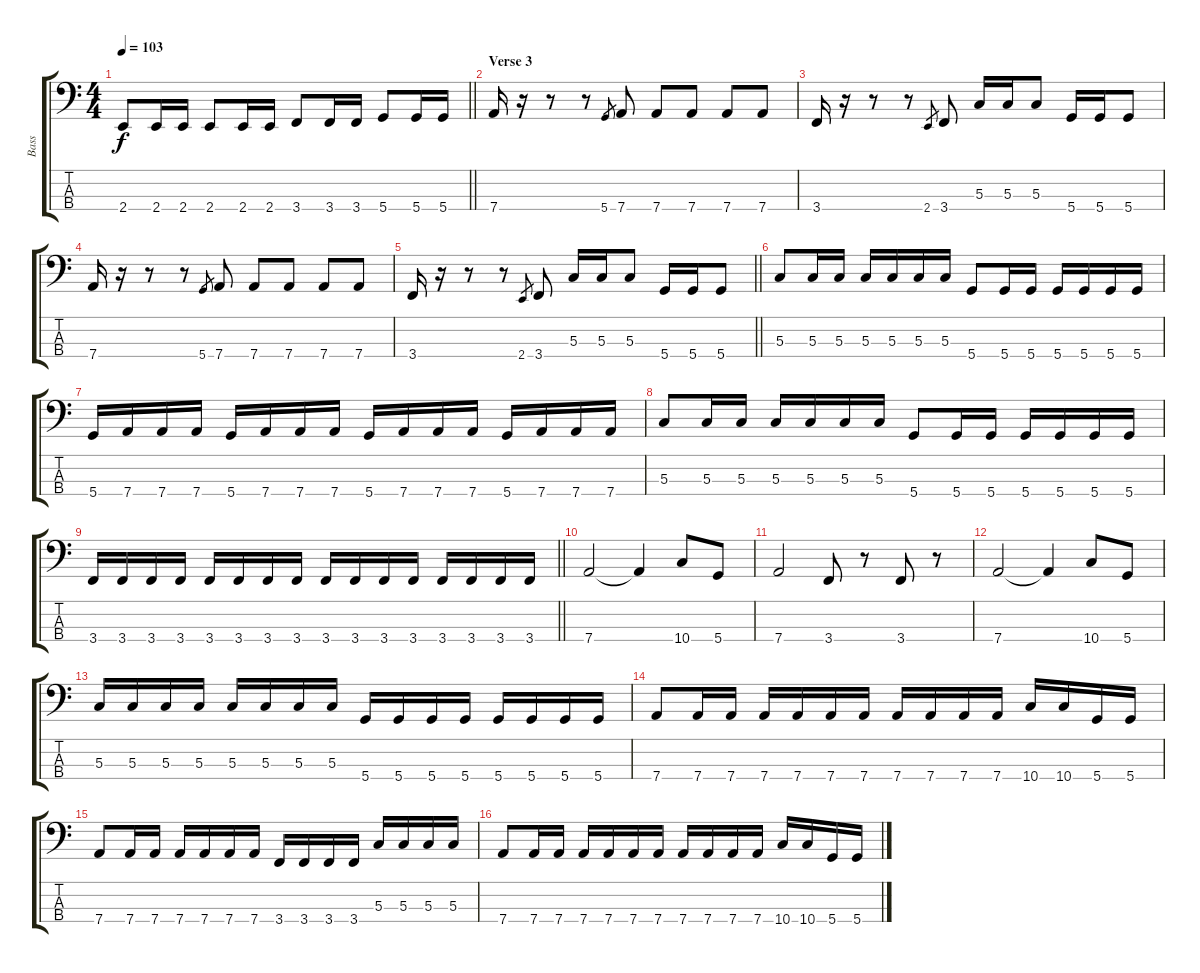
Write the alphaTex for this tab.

\track ("Bass" "Bass") {instrument electricbassfinger}
\staff {score tabs}
\tuning (F2 C2 G1 D1) {hide}
\ts (4 4)
\tempo 103
\clef f4
\barLineRight lightlight
\ks aminor
2.4.8{dy f} 2.4.16 2.4.16 2.4.8 2.4.16 2.4.16 3.4.8 3.4.16 3.4.16 5.4.8 5.4.16 5.4.16 |
\section ("" "Verse 3")
7.4.16 r.16 r.8 r.8 5.4.8{gr} 7.4.8 7.4.8 7.4.8 7.4.8 7.4.8 |
3.4.16 r.16 r.8 r.8 2.4.8{gr} 3.4.8 5.3.16 5.3.16 5.3.8 5.4.16 5.4.16 5.4.8 |
7.4.16 r.16 r.8 r.8 5.4.8{gr} 7.4.8 7.4.8 7.4.8 7.4.8 7.4.8 |
\barLineRight lightlight
3.4.16 r.16 r.8 r.8 2.4.8{gr} 3.4.8 5.3.16 5.3.16 5.3.8 5.4.16 5.4.16 5.4.8 |
\section ("" "")
5.3.8 5.3.16 5.3.16 5.3.16 5.3.16 5.3.16 5.3.16 5.4.8 5.4.16 5.4.16 5.4.16 5.4.16 5.4.16 5.4.16 |
5.4.16 7.4.16 7.4.16 7.4.16 5.4.16 7.4.16 7.4.16 7.4.16 5.4.16 7.4.16 7.4.16 7.4.16 5.4.16 7.4.16 7.4.16 7.4.16 |
5.3.8 5.3.16 5.3.16 5.3.16 5.3.16 5.3.16 5.3.16 5.4.8 5.4.16 5.4.16 5.4.16 5.4.16 5.4.16 5.4.16 |
\barLineRight lightlight
3.4.16 3.4.16 3.4.16 3.4.16 3.4.16 3.4.16 3.4.16 3.4.16 3.4.16 3.4.16 3.4.16 3.4.16 3.4.16 3.4.16 3.4.16 3.4.16 |
\section ("" "")
7.4.2 7.4{t}.4 10.4.8 5.4.8 |
7.4.2 3.4.8 r.8 3.4.8 r.8 |
7.4.2 7.4{t}.4 10.4.8 5.4.8 |
5.3.16 5.3.16 5.3.16 5.3.16 5.3.16 5.3.16 5.3.16 5.3.16 5.4.16 5.4.16 5.4.16 5.4.16 5.4.16 5.4.16 5.4.16 5.4.16 |
7.4.8 7.4.16 7.4.16 7.4.16 7.4.16 7.4.16 7.4.16 7.4.16 7.4.16 7.4.16 7.4.16 10.4.16 10.4.16 5.4.16 5.4.16 |
7.4.8 7.4.16 7.4.16 7.4.16 7.4.16 7.4.16 7.4.16 3.4.16 3.4.16 3.4.16 3.4.16 5.3.16 5.3.16 5.3.16 5.3.16 |
7.4.8 7.4.16 7.4.16 7.4.16 7.4.16 7.4.16 7.4.16 7.4.16 7.4.16 7.4.16 7.4.16 10.4.16 10.4.16 5.4.16 5.4.16
